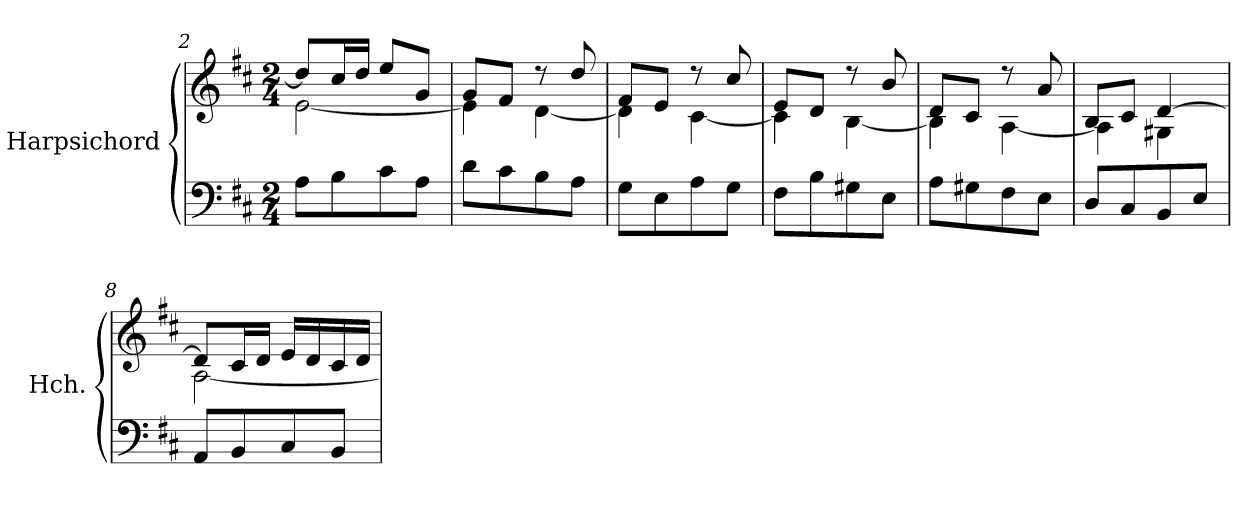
**kern	**kern
*part1	*part1
*staff2	*staff1
*I"Harpsichord	*
*I'Hch.	*
*clefF4	*clefG2
*k[f#c#]	*k[f#c#]
*M2/4	*M2/4
=2	=2
*	*^
8A\L	8dd/L]	[2e\
8B\	16cc#/L	.
.	16dd/JJ	.
8c#\	8ee/L	.
8A\J	8g/J	.
=3	=3	=3
8d\L	8g/L	4e\]
8c#\	8f#/J	.
8B\	8r	[4d\
8A\J	8dd/	.
=4	=4	=4
8G\L	8f#/L	4d\]
8E\	8e/J	.
8A\	8r	[4c#\
8G\J	8cc#/	.
=5	=5	=5
8F#\L	8e/L	4c#\]
8B\	8d/J	.
8G#X\	8r	[4B\
8E\J	8b/	.
=6	=6	=6
8A\L	8d/L	4B\]
8G#X\	8c#/J	.
8F#\	8r	[4A\
8E\J	8a/	.
=7	=7	=7
8D/L	8B/L	4A\]
8C#/	8c#/J	.
8BB/	[4d/	4G#X\
8E/J	.	.
=8	=8	=8
8AA/L	8d/L]	[2A\
8BB/	16c#/L	.
.	16d/JJ	.
8C#/	16e/LL	.
.	16d/	.
8BB/J	16c#/	.
.	16d/JJ	.
*	*v	*v
=	=
*-	*-
